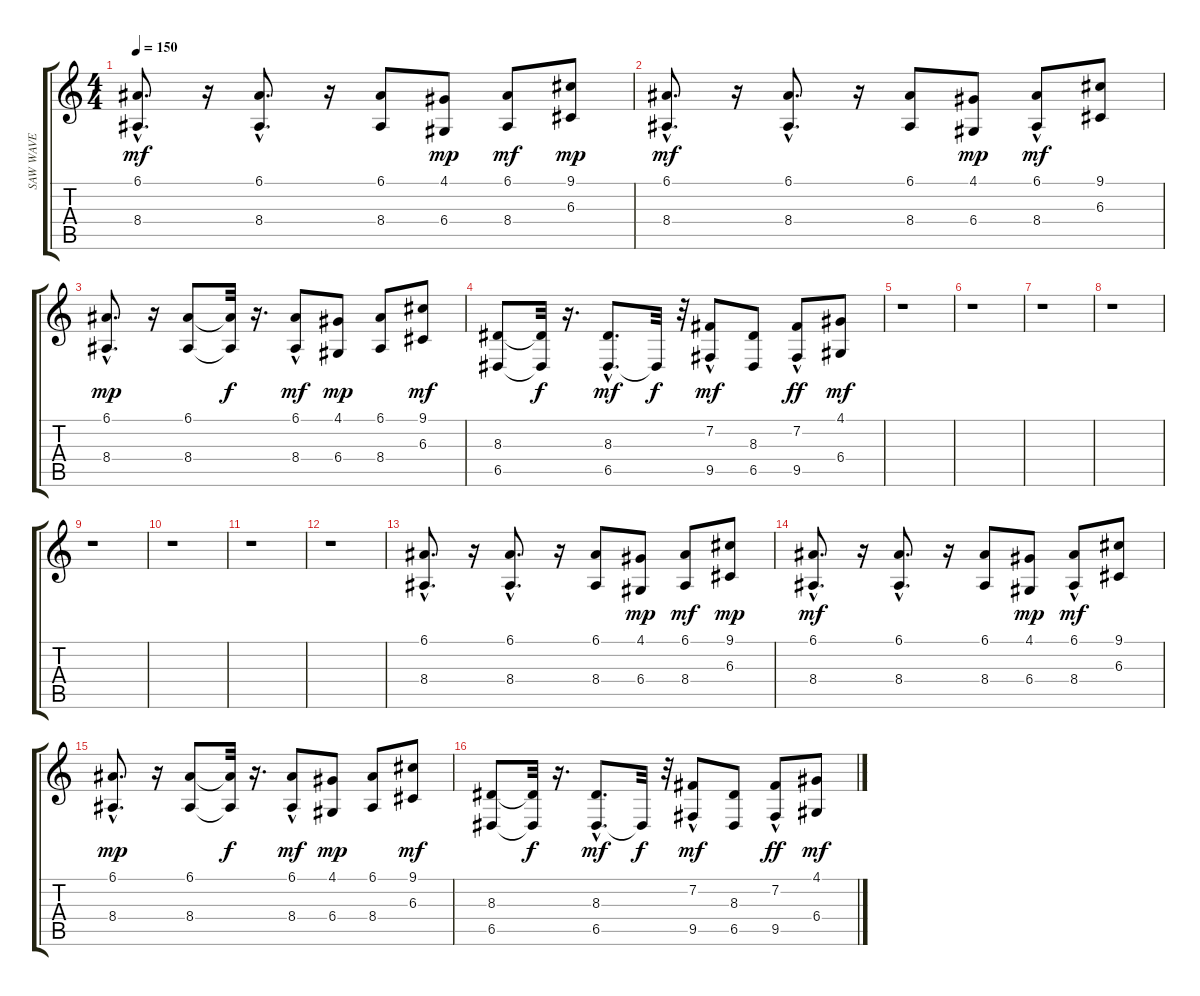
\track ("SAW WAVE" "SAW WAVE") {instrument lead2sawtooth}
\staff {score tabs}
\tuning (E4 B3 G3 D3 A2 E2) {hide}
\ts (4 4)
\tempo 150
\clef g2
\ks c
(6.1{hac} 8.4{hac}).8{d dy mf} r.16 (6.1 8.4{hac}).8{d} r.16 (6.1 8.4).8 (4.1 6.4).8{dy mp} (6.1 8.4).8{dy mf} (9.1 6.3).8{dy mp} |
(6.1{hac} 8.4{hac}).8{d dy mf} r.16 (6.1 8.4{hac}).8{d} r.16 (6.1 8.4).8 (4.1 6.4).8{dy mp} (6.1 8.4{hac}).8{dy mf} (9.1 6.3).8 |
(6.1{hac} 8.4{hac}).8{d dy mp} r.16 (6.1 8.4).8 (6.1{t} 8.4{t}).32{dy f} r.16{d} (6.1 8.4{hac}).8{dy mf} (4.1 6.4).8{dy mp} (6.1 8.4).8 (9.1 6.3).8{dy mf} |
(8.3 6.5).8 (8.3{t} 6.5{t}).32{dy f} r.16{d} (8.3{hac} 6.5{hac}).8{d dy mf} 6.5{t}.32{dy f} r.32 (7.2 9.5{hac}).8{dy mf} (8.3 6.5).8 (7.2{hac} 9.5).8{dy ff} (4.1 6.4).8{dy mf} |
r.1 |
r.1 |
r.1 |
r.1 |
r.1 |
r.1 |
r.1 |
r.1 |
(6.1{hac} 8.4{hac}).8{d} r.16 (6.1 8.4{hac}).8{d} r.16 (6.1 8.4).8 (4.1 6.4).8{dy mp} (6.1 8.4).8{dy mf} (9.1 6.3).8{dy mp} |
(6.1{hac} 8.4{hac}).8{d dy mf} r.16 (6.1 8.4{hac}).8{d} r.16 (6.1 8.4).8 (4.1 6.4).8{dy mp} (6.1 8.4{hac}).8{dy mf} (9.1 6.3).8 |
(6.1{hac} 8.4{hac}).8{d dy mp} r.16 (6.1 8.4).8 (6.1{t} 8.4{t}).32{dy f} r.16{d} (6.1 8.4{hac}).8{dy mf} (4.1 6.4).8{dy mp} (6.1 8.4).8 (9.1 6.3).8{dy mf} |
(8.3 6.5).8 (8.3{t} 6.5{t}).32{dy f} r.16{d} (8.3{hac} 6.5{hac}).8{d dy mf} 6.5{t}.32{dy f} r.32 (7.2 9.5{hac}).8{dy mf} (8.3 6.5).8 (7.2{hac} 9.5).8{dy ff} (4.1 6.4).8{dy mf}
